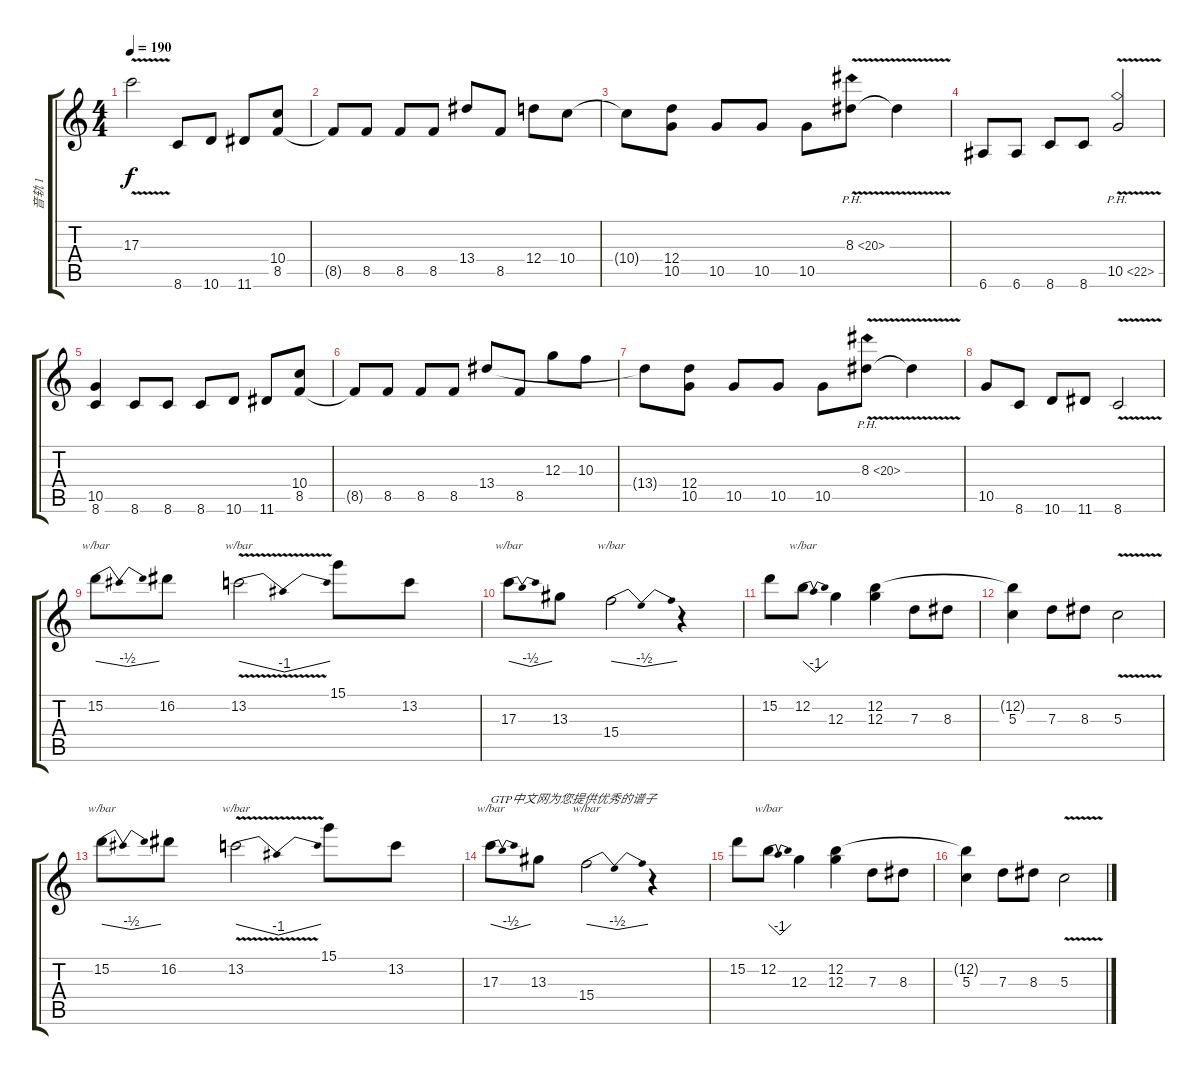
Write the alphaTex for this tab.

\track ("音轨 1" "音轨 1") {instrument overdrivenguitar}
\staff {score tabs}
\tuning (E4 B3 G3 D3 A2 E2) {hide}
\ts (4 4)
\tempo 190
\clef g2
\ks c
17.3{v}.2{dy f} 8.6.8 10.6.8 11.6.8 (10.4 8.5).8 |
8.5{t}.8 8.5.8 8.5.8 8.5.8 13.4.8 8.5.8 12.4.8 10.4.8 |
10.4{t}.8 (12.4 10.5).8 10.5.8 10.5.8 10.5.8 8.3{ph 12 v}.8 8.3{t}.4 |
6.6.8 6.6.8 8.6.8 8.6.8 10.5{ph 12 v}.2 |
(10.5 8.6).4 8.6.8 8.6.8 8.6.8 10.6.8 11.6.8 (10.4 8.5).8 |
8.5{t}.8 8.5.8 8.5.8 8.5.8 13.4.8 8.5.8 12.3.8 10.3.8 |
13.4{t}.8 (12.4 10.5).8 10.5.8 10.5.8 10.5.8 8.3{ph 12 v}.8 8.3{t}.4 |
10.5.8 8.6.8 10.6.8 11.6.8 8.6{v}.2 |
15.2.8{tbe (dip default 0 0 30 -2 60 0)} 16.2.8 13.2{v}.2{tbe (dip default 0 0 30 -4 60 0)} 15.1.8 13.2.8 |
17.3.8{tbe (dip default 0 0 30 -2 60 0)} 13.3.8 15.4.2{tbe (dip default 0 0 30 -2 60 0)} r.4 |
15.2.8 12.2.8{tbe (dip default 0 0 30 -4 60 0)} 12.3.4 (12.2 12.3).4 7.3.8 8.3.8 |
(12.2{t} 5.3).4 7.3.8 8.3.8 5.3{v}.2 |
15.2.8{tbe (dip default 0 0 30 -2 60 0)} 16.2.8 13.2{v}.2{tbe (dip default 0 0 30 -4 60 0)} 15.1.8 13.2.8 |
17.3.8{tbe (dip default 0 0 30 -2 60 0) txt "GTP中文网为您提供优秀的谱子"} 13.3.8 15.4.2{tbe (dip default 0 0 30 -2 60 0)} r.4 |
15.2.8 12.2.8{tbe (dip default 0 0 30 -4 60 0)} 12.3.4 (12.2 12.3).4 7.3.8 8.3.8 |
(12.2{t} 5.3).4 7.3.8 8.3.8 5.3{v}.2
